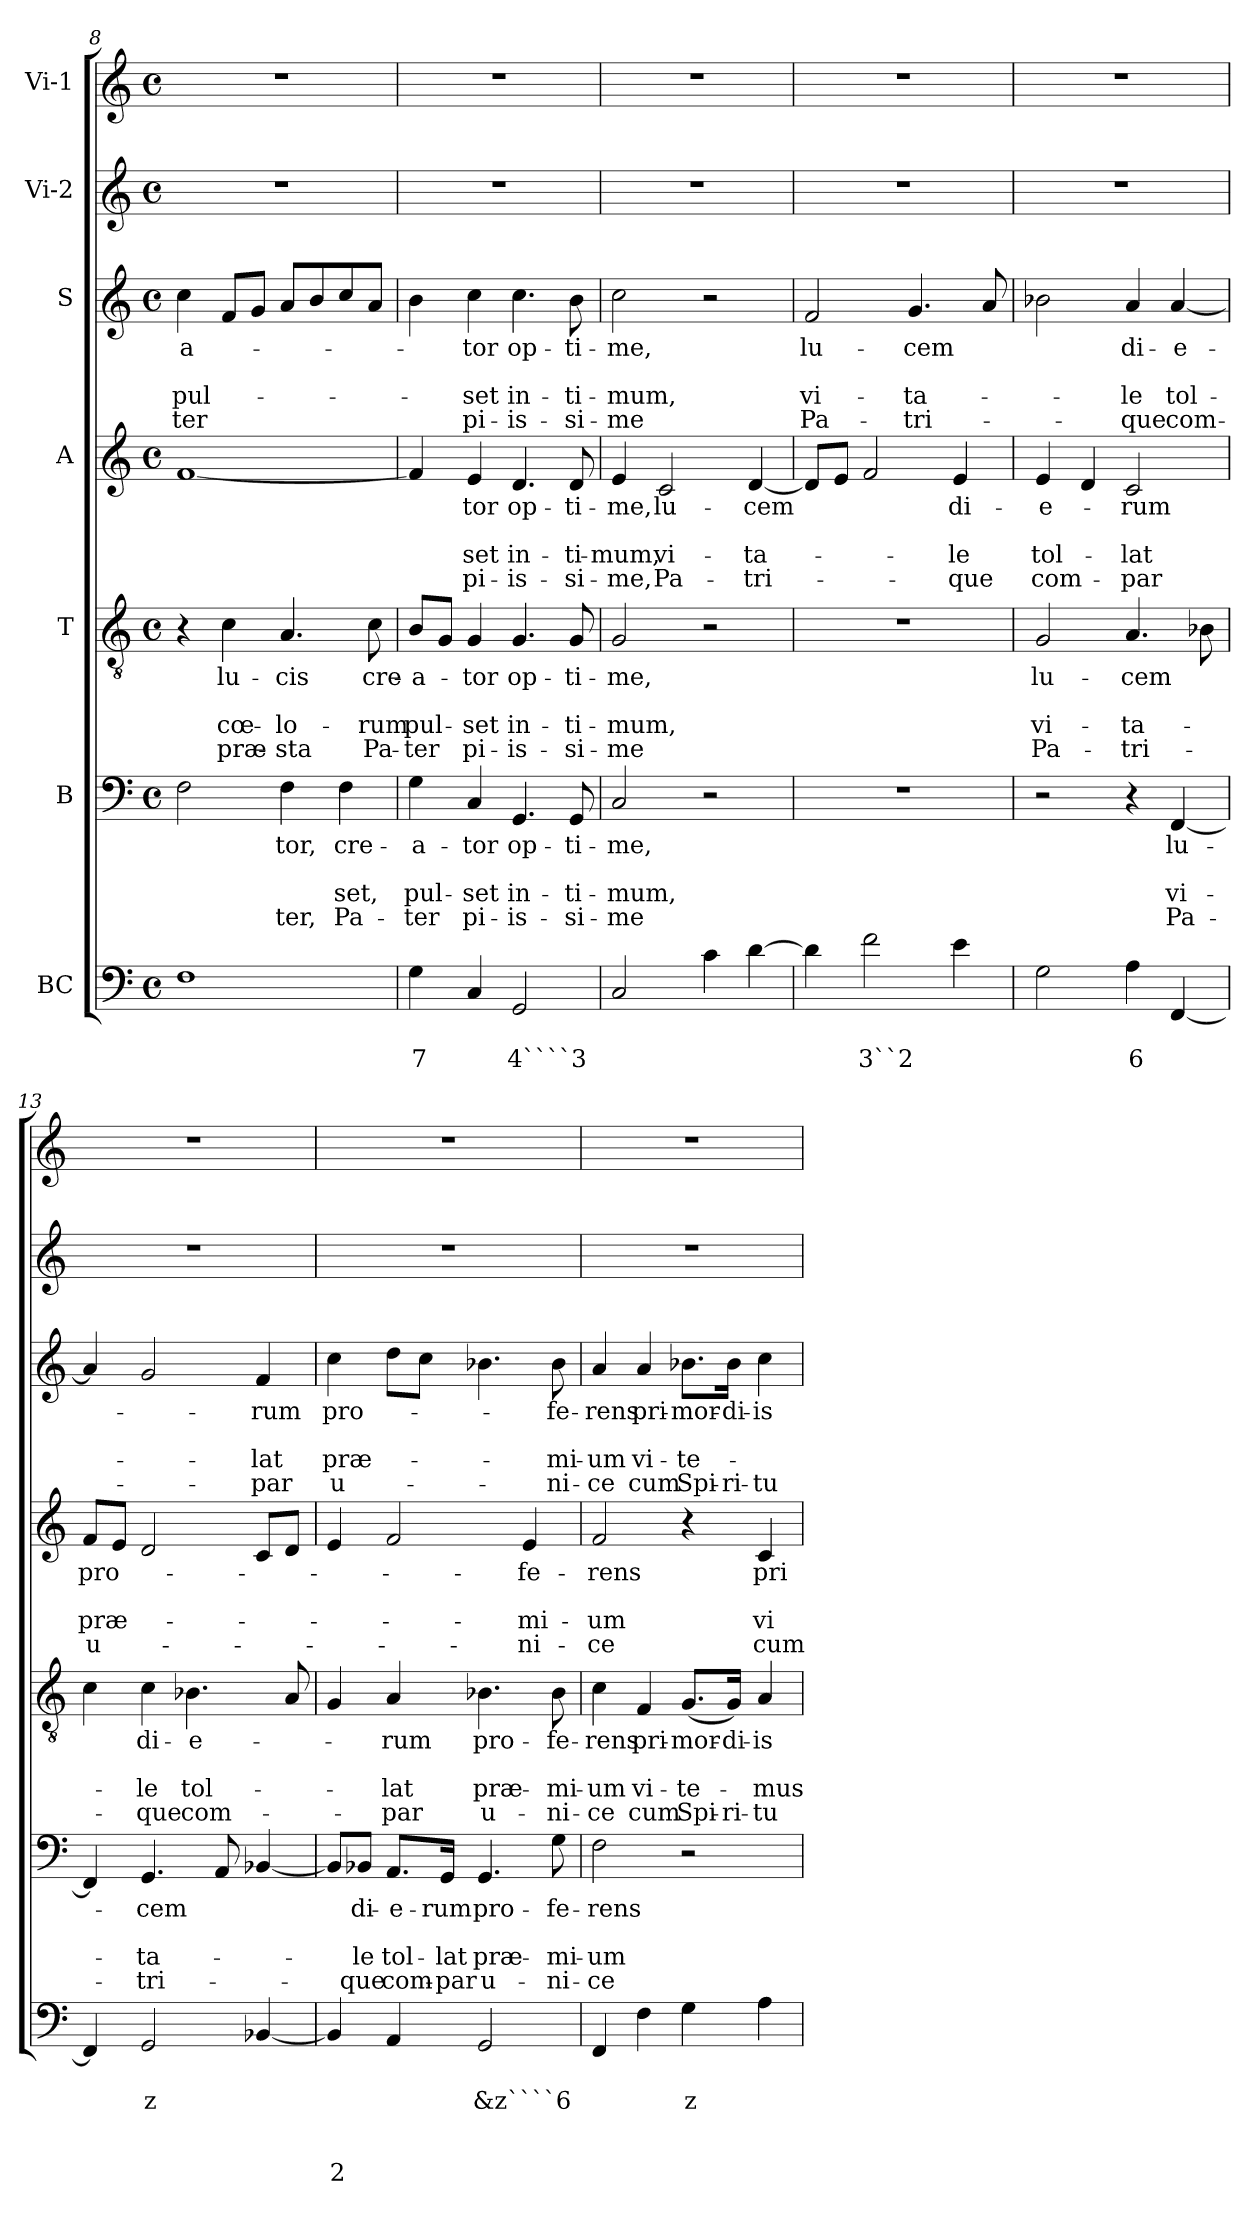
**kern	**text	**text	**text	**text	**text	**kern	**text	**text	**text	**text	**kern	**text	**text	**text	**text	**kern	**text	**text	**text	**text	**kern	**text	**text	**text	**text	**kern	**kern
*part7	*part7	*part7	*part7	*part7	*part7	*part6	*part6	*part6	*part6	*part6	*part5	*part5	*part5	*part5	*part5	*part4	*part4	*part4	*part4	*part4	*part3	*part3	*part3	*part3	*part3	*part2	*part1
*staff7	*staff7	*staff7	*staff7	*staff7	*staff7	*staff6	*staff6	*staff6	*staff6	*staff6	*staff5	*staff5	*staff5	*staff5	*staff5	*staff4	*staff4	*staff4	*staff4	*staff4	*staff3	*staff3	*staff3	*staff3	*staff3	*staff2	*staff1
*I"BC	*	*	*	*	*	*I"B	*	*	*	*	*I"T	*	*	*	*	*I"A	*	*	*	*	*I"S	*	*	*	*	*I"Vi-2	*I"Vi-1
!!LO:PB:g=z
*clefF4	*	*	*	*	*	*clefF4	*	*	*	*	*clefGv2	*	*	*	*	*clefG2	*	*	*	*	*clefG2	*	*	*	*	*clefG2	*clefG2
*k[]	*	*	*	*	*	*k[]	*	*	*	*	*k[]	*	*	*	*	*k[]	*	*	*	*	*k[]	*	*	*	*	*k[]	*k[]
*C:	*	*	*	*	*	*C:	*	*	*	*	*C:	*	*	*	*	*C:	*	*	*	*	*C:	*	*	*	*	*C:	*C:
*M4/4	*	*	*	*	*	*M4/4	*	*	*	*	*M4/4	*	*	*	*	*M4/4	*	*	*	*	*M4/4	*	*	*	*	*M4/4	*M4/4
*met(c)	*	*	*	*	*	*met(c)	*	*	*	*	*met(c)	*	*	*	*	*met(c)	*	*	*	*	*met(c)	*	*	*	*	*met(c)	*met(c)
=8	=8	=8	=8	=8	=8	=8	=8	=8	=8	=8	=8	=8	=8	=8	=8	=8	=8	=8	=8	=8	=8	=8	=8	=8	=8	=8	=8
!	!	!	!	!	!	!	!	!	!	!	!	!	!	!	!	!	!	!	!	!	!	!LO:LY:b	!	!LO:LY:b	!LO:LY:b	!	!
1F	.	.	.	.	.	2F\	.	.	.	.	4r	.	.	.	.	[1f	.	.	.	.	4cc\	-a-	.	pul-	-ter	1r	1r
!	!	!	!	!	!	!	!	!	!	!	!	!LO:LY:b	!	!LO:LY:b	!LO:LY:b	!	!	!	!	!	!	!	!	!	!	!	!
.	.	.	.	.	.	.	.	.	.	.	4c\	lu-	.	cœ-	præ-	.	.	.	.	.	8f/L	.	.	.	.	.	.
.	.	.	.	.	.	.	.	.	.	.	.	.	.	.	.	.	.	.	.	.	8g/J	.	.	.	.	.	.
!	!	!	!	!	!	!	!LO:LY:b	!	!	!LO:LY:b	!	!LO:LY:b	!	!LO:LY:b	!LO:LY:b	!	!	!	!	!	!	!	!	!	!	!	!
.	.	.	.	.	.	4F\	-tor,	.	.	ter,	4.A/	-cis	.	-lo-	-sta	.	.	.	.	.	8a/L	.	.	.	.	.	.
.	.	.	.	.	.	.	.	.	.	.	.	.	.	.	.	.	.	.	.	.	8b/	.	.	.	.	.	.
!	!	!	!	!	!	!	!LO:LY:b	!	!LO:LY:b	!LO:LY:b	!	!	!	!	!	!	!	!	!	!	!	!	!	!	!	!	!
.	.	.	.	.	.	4F\	cre-	.	-set,	Pa-	.	.	.	.	.	.	.	.	.	.	8cc/	.	.	.	.	.	.
!	!	!	!	!	!	!	!	!	!	!	!	!LO:LY:b	!	!LO:LY:b	!LO:LY:b	!	!	!	!	!	!	!	!	!	!	!	!
.	.	.	.	.	.	.	.	.	.	.	8c\	cre-	.	-rum	Pa-	.	.	.	.	.	8a/J	.	.	.	.	.	.
=9	=9	=9	=9	=9	=9	=9	=9	=9	=9	=9	=9	=9	=9	=9	=9	=9	=9	=9	=9	=9	=9	=9	=9	=9	=9	=9	=9
!	!	!LO:LY:b	!	!	!	!	!LO:LY:b	!	!LO:LY:b	!LO:LY:b	!	!LO:LY:b	!	!LO:LY:b	!LO:LY:b	!	!	!	!	!	!	!	!	!	!	!	!
4G\	.	7	.	.	.	4G\	-a-	.	pul-	-ter	8B/L	-a-	.	pul-	-ter	4f/]	.	.	.	.	4b\	.	.	.	.	1r	1r
.	.	.	.	.	.	.	.	.	.	.	8G/J	.	.	.	.	.	.	.	.	.	.	.	.	.	.	.	.
!	!	!	!	!	!	!	!LO:LY:b	!	!LO:LY:b	!LO:LY:b	!	!LO:LY:b	!	!LO:LY:b	!LO:LY:b	!	!LO:LY:b	!	!LO:LY:b	!LO:LY:b	!	!LO:LY:b	!	!LO:LY:b	!LO:LY:b	!	!
4C/	.	.	.	.	.	4C/	-tor	.	-set	pi-	4G/	-tor	.	-set	pi-	4e/	-tor	.	-set	pi-	4cc\	-tor	.	-set	pi-	.	.
!	!	!LO:LY:b	!	!	!	!	!LO:LY:b	!	!LO:LY:b	!LO:LY:b	!	!LO:LY:b	!	!LO:LY:b	!LO:LY:b	!	!LO:LY:b	!	!LO:LY:b	!LO:LY:b	!	!LO:LY:b	!	!LO:LY:b	!LO:LY:b	!	!
2GG/	.	4````3	.	.	.	4.GG/	op-	.	in-	-is-	4.G/	op-	.	in-	-is-	4.d/	op-	.	in-	-is-	4.cc\	op-	.	in-	-is-	.	.
!	!	!	!	!	!	!	!LO:LY:b	!	!LO:LY:b	!LO:LY:b	!	!LO:LY:b	!	!LO:LY:b	!LO:LY:b	!	!LO:LY:b	!	!LO:LY:b	!LO:LY:b	!	!LO:LY:b	!	!LO:LY:b	!LO:LY:b	!	!
.	.	.	.	.	.	8GG/	-ti-	.	-ti-	-si-	8G/	-ti-	.	-ti-	-si-	8d/	-ti-	.	-ti-	-si-	8b\	-ti-	.	-ti-	-si-	.	.
=10	=10	=10	=10	=10	=10	=10	=10	=10	=10	=10	=10	=10	=10	=10	=10	=10	=10	=10	=10	=10	=10	=10	=10	=10	=10	=10	=10
!	!	!	!	!	!	!	!LO:LY:b	!	!LO:LY:b	!LO:LY:b	!	!LO:LY:b	!	!LO:LY:b	!LO:LY:b	!	!LO:LY:b	!	!LO:LY:b	!LO:LY:b	!	!LO:LY:b	!	!LO:LY:b	!LO:LY:b	!	!
2C/	.	.	.	.	.	2C/	-me,	.	-mum,	-me	2G/	-me,	.	-mum,	-me	4e/	-me,	.	-mum,	-me,	2cc\	-me,	.	-mum,	-me	1r	1r
!	!	!	!	!	!	!	!	!	!	!	!	!	!	!	!	!	!LO:LY:b	!	!LO:LY:b	!LO:LY:b	!	!	!	!	!	!	!
.	.	.	.	.	.	.	.	.	.	.	.	.	.	.	.	2c/	lu-	.	vi-	Pa-	.	.	.	.	.	.	.
4c\	.	.	.	.	.	2r	.	.	.	.	2r	.	.	.	.	.	.	.	.	.	2r	.	.	.	.	.	.
!	!	!	!	!	!	!	!	!	!	!	!	!	!	!	!	!	!LO:LY:b	!	!LO:LY:b	!LO:LY:b	!	!	!	!	!	!	!
[4d\	.	.	.	.	.	.	.	.	.	.	.	.	.	.	.	[4d/	-cem	.	-ta-	-tri-	.	.	.	.	.	.	.
=11	=11	=11	=11	=11	=11	=11	=11	=11	=11	=11	=11	=11	=11	=11	=11	=11	=11	=11	=11	=11	=11	=11	=11	=11	=11	=11	=11
!	!	!	!	!	!	!	!	!	!	!	!	!	!	!	!	!	!	!	!	!	!	!LO:LY:b	!	!LO:LY:b	!LO:LY:b	!	!
4d\]	.	.	.	.	.	1r	.	.	.	.	1r	.	.	.	.	8d/L]	.	.	.	.	2f/	lu-	.	vi-	Pa-	1r	1r
.	.	.	.	.	.	.	.	.	.	.	.	.	.	.	.	8e/J	.	.	.	.	.	.	.	.	.	.	.
!	!	!LO:LY:b	!	!	!	!	!	!	!	!	!	!	!	!	!	!	!	!	!	!	!	!	!	!	!	!	!
2f\	.	3``2	.	.	.	.	.	.	.	.	.	.	.	.	.	2f/	.	.	.	.	.	.	.	.	.	.	.
!	!	!	!	!	!	!	!	!	!	!	!	!	!	!	!	!	!	!	!	!	!	!LO:LY:b	!	!LO:LY:b	!LO:LY:b	!	!
.	.	.	.	.	.	.	.	.	.	.	.	.	.	.	.	.	.	.	.	.	4.g/	-cem	.	-ta-	-tri-	.	.
!	!	!	!	!	!	!	!	!	!	!	!	!	!	!	!	!	!LO:LY:b	!	!LO:LY:b	!LO:LY:b	!	!	!	!	!	!	!
4e\	.	.	.	.	.	.	.	.	.	.	.	.	.	.	.	4e/	di-	.	-le	-que	.	.	.	.	.	.	.
.	.	.	.	.	.	.	.	.	.	.	.	.	.	.	.	.	.	.	.	.	8a/	.	.	.	.	.	.
=12	=12	=12	=12	=12	=12	=12	=12	=12	=12	=12	=12	=12	=12	=12	=12	=12	=12	=12	=12	=12	=12	=12	=12	=12	=12	=12	=12
!	!	!	!	!	!	!	!	!	!	!	!	!LO:LY:b	!	!LO:LY:b	!LO:LY:b	!	!LO:LY:b	!	!LO:LY:b	!LO:LY:b	!	!	!	!	!	!	!
2G\	.	.	.	.	.	2r	.	.	.	.	2G/	lu-	.	vi-	Pa-	4e/	-e-	.	tol-	com-	2b-X\	.	.	.	.	1r	1r
.	.	.	.	.	.	.	.	.	.	.	.	.	.	.	.	4d/	.	.	.	.	.	.	.	.	.	.	.
!	!	!LO:LY:b	!	!	!	!	!	!	!	!	!	!LO:LY:b	!	!LO:LY:b	!LO:LY:b	!	!LO:LY:b	!	!LO:LY:b	!LO:LY:b	!	!LO:LY:b	!	!LO:LY:b	!LO:LY:b	!	!
4A\	.	6	.	.	.	4r	.	.	.	.	4.A/	-cem	.	-ta-	-tri-	2c/	-rum	.	-lat	-par	4a/	di-	.	-le	-que	.	.
!	!	!	!	!	!	!	!LO:LY:b	!	!LO:LY:b	!LO:LY:b	!	!	!	!	!	!	!	!	!	!	!	!LO:LY:b	!	!LO:LY:b	!LO:LY:b	!	!
[4FF/	.	.	.	.	.	[4FF/	lu-	.	vi-	Pa-	.	.	.	.	.	.	.	.	.	.	[4a/	-e-	.	tol-	com-	.	.
.	.	.	.	.	.	.	.	.	.	.	8B-X\	.	.	.	.	.	.	.	.	.	.	.	.	.	.	.	.
=13	=13	=13	=13	=13	=13	=13	=13	=13	=13	=13	=13	=13	=13	=13	=13	=13	=13	=13	=13	=13	=13	=13	=13	=13	=13	=13	=13
!	!	!	!	!	!	!	!	!	!	!	!	!	!	!	!	!	!LO:LY:b	!	!LO:LY:b	!LO:LY:b	!	!	!	!	!	!	!
4FF/]	.	.	.	.	.	4FF/]	.	.	.	.	4c\	.	.	.	.	8f/L	pro-	.	præ-	u-	4a/]	.	.	.	.	1r	1r
.	.	.	.	.	.	.	.	.	.	.	.	.	.	.	.	8e/J	.	.	.	.	.	.	.	.	.	.	.
!	!	!LO:LY:b	!	!	!	!	!LO:LY:b	!	!LO:LY:b	!LO:LY:b	!	!LO:LY:b	!	!LO:LY:b	!LO:LY:b	!	!	!	!	!	!	!	!	!	!	!	!
2GG/	.	z	.	.	.	4.GG/	-cem	.	-ta-	-tri-	4c\	di-	.	-le	-que	2d/	.	.	.	.	2g/	.	.	.	.	.	.
!	!	!	!	!	!	!	!	!	!	!	!	!LO:LY:b	!	!LO:LY:b	!LO:LY:b	!	!	!	!	!	!	!	!	!	!	!	!
.	.	.	.	.	.	.	.	.	.	.	4.B-X\	-e-	.	tol-	com-	.	.	.	.	.	.	.	.	.	.	.	.
.	.	.	.	.	.	8AA/	.	.	.	.	.	.	.	.	.	.	.	.	.	.	.	.	.	.	.	.	.
!	!	!	!	!	!	!	!	!	!	!	!	!	!	!	!	!	!	!	!	!	!	!LO:LY:b	!	!LO:LY:b	!LO:LY:b	!	!
[4BB-X/	.	.	.	.	.	[4BB-X/	.	.	.	.	.	.	.	.	.	8c/L	.	.	.	.	4f/	-rum	.	-lat	-par	.	.
.	.	.	.	.	.	.	.	.	.	.	8A/	.	.	.	.	8d/J	.	.	.	.	.	.	.	.	.	.	.
=14	=14	=14	=14	=14	=14	=14	=14	=14	=14	=14	=14	=14	=14	=14	=14	=14	=14	=14	=14	=14	=14	=14	=14	=14	=14	=14	=14
!	!	!	!	!	!LO:LY:b	!	!	!	!	!	!	!	!	!	!	!	!	!	!	!	!	!LO:LY:b	!	!LO:LY:b	!LO:LY:b	!	!
4BB-/]	.	.	.	.	2	8BB-/L]	.	.	.	.	4G/	.	.	.	.	4e/	.	.	.	.	4cc\	pro-	.	præ-	u-	1r	1r
!	!	!	!	!	!	!	!LO:LY:b	!	!LO:LY:b	!LO:LY:b	!	!	!	!	!	!	!	!	!	!	!	!	!	!	!	!	!
.	.	.	.	.	.	8BB-X/J	di-	.	-le	-que	.	.	.	.	.	.	.	.	.	.	.	.	.	.	.	.	.
!	!	!	!	!	!	!	!LO:LY:b	!	!LO:LY:b	!LO:LY:b	!	!LO:LY:b	!	!LO:LY:b	!LO:LY:b	!	!	!	!	!	!	!	!	!	!	!	!
4AA/	.	.	.	.	.	8.AA/L	-e-	.	tol-	com-	4A/	-rum	.	-lat	-par	2f/	.	.	.	.	8dd\L	.	.	.	.	.	.
.	.	.	.	.	.	.	.	.	.	.	.	.	.	.	.	.	.	.	.	.	8cc\J	.	.	.	.	.	.
!	!	!	!	!	!	!	!LO:LY:b	!	!LO:LY:b	!LO:LY:b	!	!	!	!	!	!	!	!	!	!	!	!	!	!	!	!	!
.	.	.	.	.	.	16GG/Jk	-rum	.	-lat	-par	.	.	.	.	.	.	.	.	.	.	.	.	.	.	.	.	.
!	!	!LO:LY:b	!	!	!	!	!LO:LY:b	!	!LO:LY:b	!LO:LY:b	!	!LO:LY:b	!	!LO:LY:b	!LO:LY:b	!	!	!	!	!	!	!	!	!	!	!	!
2GG/	.	&z````6	.	.	.	4.GG/	pro-	.	præ-	u-	4.B-X\	pro-	.	præ-	u-	.	.	.	.	.	4.b-X\	.	.	.	.	.	.
!	!	!	!	!	!	!	!	!	!	!	!	!	!	!	!	!	!LO:LY:b	!	!LO:LY:b	!LO:LY:b	!	!	!	!	!	!	!
.	.	.	.	.	.	.	.	.	.	.	.	.	.	.	.	4e/	-fe-	.	-mi-	-ni-	.	.	.	.	.	.	.
!	!	!	!	!	!	!	!LO:LY:b	!	!LO:LY:b	!LO:LY:b	!	!LO:LY:b	!	!LO:LY:b	!LO:LY:b	!	!	!	!	!	!	!LO:LY:b	!	!LO:LY:b	!LO:LY:b	!	!
.	.	.	.	.	.	8G\	-fe-	.	-mi-	-ni-	8B-\	-fe-	.	-mi-	-ni-	.	.	.	.	.	8b-\	-fe-	.	-mi-	-ni-	.	.
!!LO:LB:g=z
=15	=15	=15	=15	=15	=15	=15	=15	=15	=15	=15	=15	=15	=15	=15	=15	=15	=15	=15	=15	=15	=15	=15	=15	=15	=15	=15	=15
!	!	!	!	!	!	!	!LO:LY:b	!	!LO:LY:b	!LO:LY:b	!	!LO:LY:b	!	!LO:LY:b	!LO:LY:b	!	!LO:LY:b	!	!LO:LY:b	!LO:LY:b	!	!LO:LY:b	!	!LO:LY:b	!LO:LY:b	!	!
4FF/	.	.	.	.	.	2F\	-rens	.	-um	-ce	4c\	-rens	.	-um	-ce	2f/	-rens	.	-um	-ce	4a/	-rens	.	-um	-ce	1r	1r
!	!	!	!	!	!	!	!	!	!	!	!	!LO:LY:b	!	!LO:LY:b	!LO:LY:b	!	!	!	!	!	!	!LO:LY:b	!	!LO:LY:b	!LO:LY:b	!	!
4F\	.	.	.	.	.	.	.	.	.	.	4F/	pri-	.	vi-	cum	.	.	.	.	.	4a/	pri-	.	vi-	cum	.	.
!	!	!LO:LY:b	!	!	!	!	!	!	!	!	!	!LO:LY:b	!	!LO:LY:b	!LO:LY:b	!	!	!	!	!	!	!LO:LY:b	!	!LO:LY:b	!LO:LY:b	!	!
4G\	.	z	.	.	.	2r	.	.	.	.	(<8.G/L	-mor-	.	-te-	Spi-	4r	.	.	.	.	8.b-X\L	-mor-	.	-te-	Spi-	.	.
!	!	!	!	!	!	!	!	!	!	!	!	!LO:LY:b	!	!	!LO:LY:b	!	!	!	!	!	!	!LO:LY:b	!	!	!LO:LY:b	!	!
.	.	.	.	.	.	.	.	.	.	.	16G/Jk)	-di-	.	.	-ri-	.	.	.	.	.	16b-\Jk	-di-	.	.	-ri-	.	.
!	!	!	!	!	!	!	!	!	!	!	!	!LO:LY:b	!	!LO:LY:b	!LO:LY:b	!	!LO:LY:b	!	!LO:LY:b	!LO:LY:b	!	!LO:LY:b	!	!	!LO:LY:b	!	!
4A\	.	.	.	.	.	.	.	.	.	.	4A/	-is	.	-mus	-tu	4c/	pri-	.	vi-	cum	4cc\	-is	.	.	-tu	.	.
=	=	=	=	=	=	=	=	=	=	=	=	=	=	=	=	=	=	=	=	=	=	=	=	=	=	=	=
*-	*-	*-	*-	*-	*-	*-	*-	*-	*-	*-	*-	*-	*-	*-	*-	*-	*-	*-	*-	*-	*-	*-	*-	*-	*-	*-	*-
